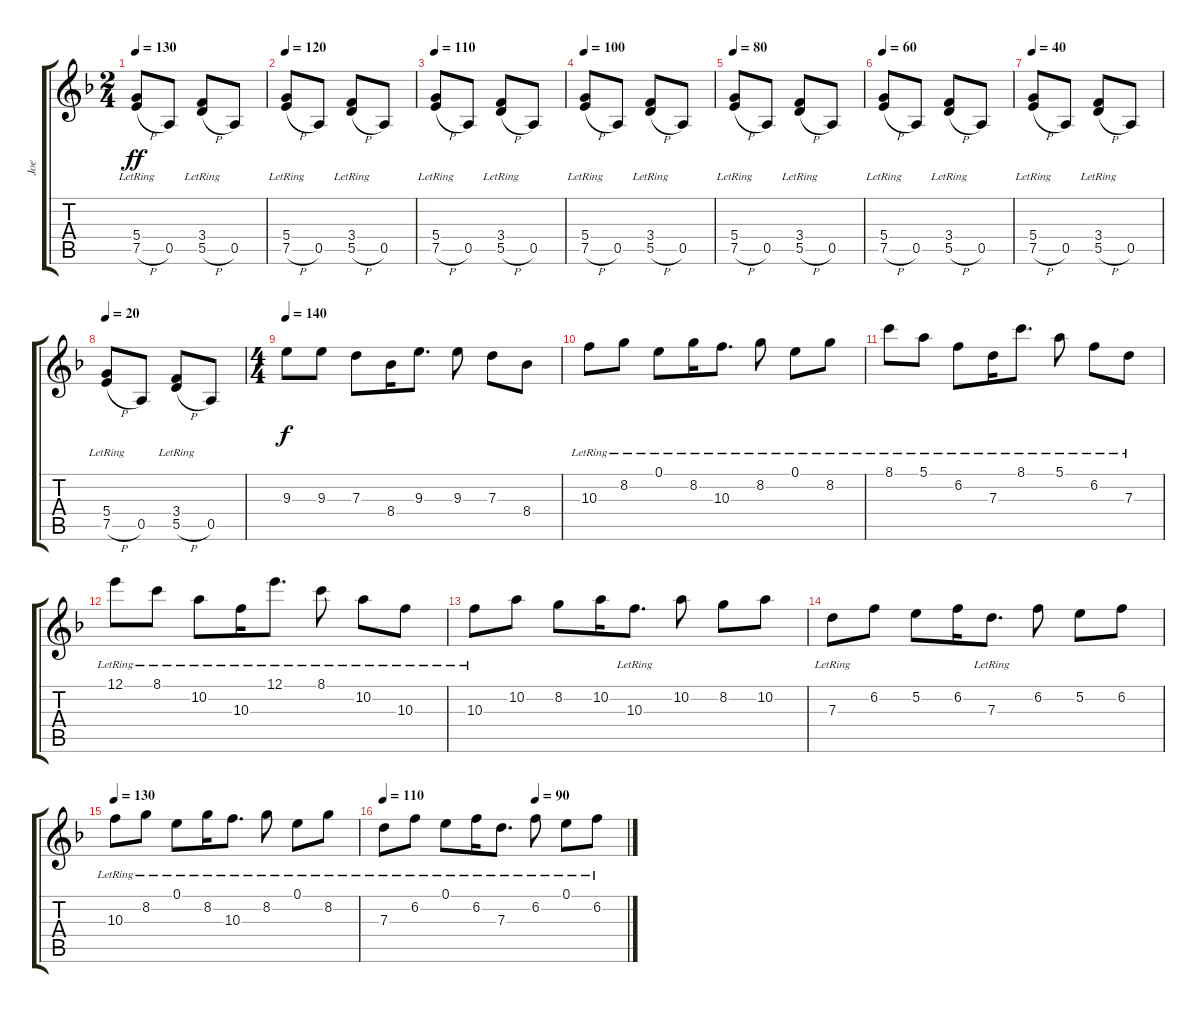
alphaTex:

\track ("Joe" "Joe") {instrument distortionguitar}
\staff {score tabs}
\tuning (E4 B3 G3 D3 A2 D2) {hide}
\ts (2 4)
\tempo 130
\clef g2
\ks dminor
(5.4{lr} 7.5{h}).8{dy ff} 0.5.8 (3.4{lr} 5.5{h}).8 0.5.8 |
\tempo 120
(5.4{lr} 7.5{h}).8 0.5.8 (3.4{lr} 5.5{h}).8 0.5.8 |
\tempo 110
(5.4{lr} 7.5{h}).8 0.5.8 (3.4{lr} 5.5{h}).8 0.5.8 |
\tempo 100
(5.4{lr} 7.5{h}).8 0.5.8 (3.4{lr} 5.5{h}).8 0.5.8 |
\tempo 80
(5.4{lr} 7.5{h}).8 0.5.8 (3.4{lr} 5.5{h}).8 0.5.8 |
\tempo 60
(5.4{lr} 7.5{h}).8 0.5.8 (3.4{lr} 5.5{h}).8 0.5.8 |
\tempo 40
(5.4{lr} 7.5{h}).8 0.5.8 (3.4{lr} 5.5{h}).8 0.5.8 |
\tempo 20
(5.4{lr} 7.5{h}).8 0.5.8 (3.4{lr} 5.5{h}).8 0.5.8 |
\ts (4 4)
\tempo 140
9.3.8{dy f} 9.3.8 7.3.8 8.4.16 9.3.8{d} 9.3.8 7.3.8 8.4.8 |
10.3{lr}.8 8.2{lr}.8 0.1{lr}.8 8.2{lr}.16 10.3{lr}.8{d} 8.2{lr}.8 0.1{lr}.8 8.2{lr}.8 |
8.1{lr}.8 5.1{lr}.8 6.2{lr}.8 7.3{lr}.16 8.1{lr}.8{d} 5.1{lr}.8 6.2{lr}.8 7.3{lr}.8 |
12.1{lr}.8 8.1{lr}.8 10.2{lr}.8 10.3{lr}.16 12.1{lr}.8{d} 8.1{lr}.8 10.2{lr}.8 10.3{lr}.8 |
10.3{lr}.8 10.2.8 8.2.8 10.2.16 10.3{lr}.8{d} 10.2.8 8.2.8 10.2.8 |
7.3{lr}.8 6.2.8 5.2.8 6.2.16 7.3{lr}.8{d} 6.2.8 5.2.8 6.2.8 |
\tempo 130
10.3{lr}.8 8.2{lr}.8 0.1{lr}.8 8.2{lr}.16 10.3{lr}.8{d} 8.2{lr}.8 0.1{lr}.8 8.2{lr}.8 |
\tempo 110
\tempo (90 0.625)
7.3{lr}.8 6.2{lr}.8 0.1{lr}.8 6.2{lr}.16 7.3{lr}.8{d} 6.2{lr}.8 0.1{lr}.8 6.2{lr}.8
